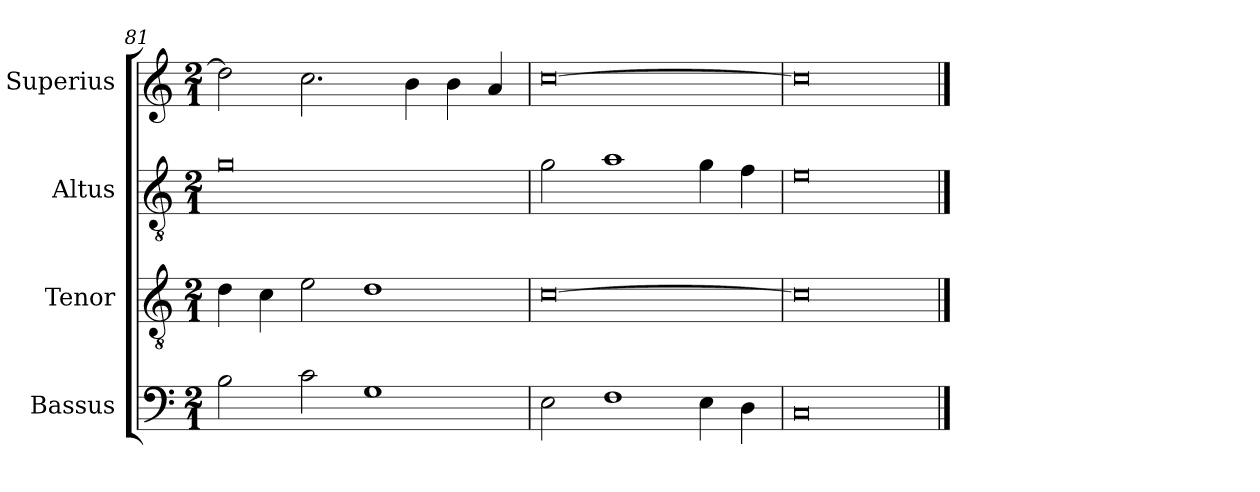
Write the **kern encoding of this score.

**kern	**kern	**kern	**kern
*part4	*part3	*part2	*part1
*staff4	*staff3	*staff2	*staff1
*I"Bassus	*I"Tenor	*I"Altus	*I"Superius
*I'B	*I'T	*I'A	*I'S
*clefF4	*clefGv2	*clefGv2	*clefG2
*k[]	*k[]	*k[]	*k[]
*M2/1	*M2/1	*M2/1	*M2/1
=81	=81	=81	=81
2B\	4d\	0g	2dd\]
.	4c\	.	.
2c\	2e\	.	2.cc\
1G	1d	.	.
.	.	.	4b\
.	.	.	4b\
.	.	.	4a/
=82	=82	=82	=82
2E\	[0c	2g\	[0cc
1F	.	1a	.
4E\	.	4g\	.
4D\	.	4f\	.
=83	=83	=83	=83
0C	0c]	0e	0cc]
==	==	==	==
*-	*-	*-	*-
